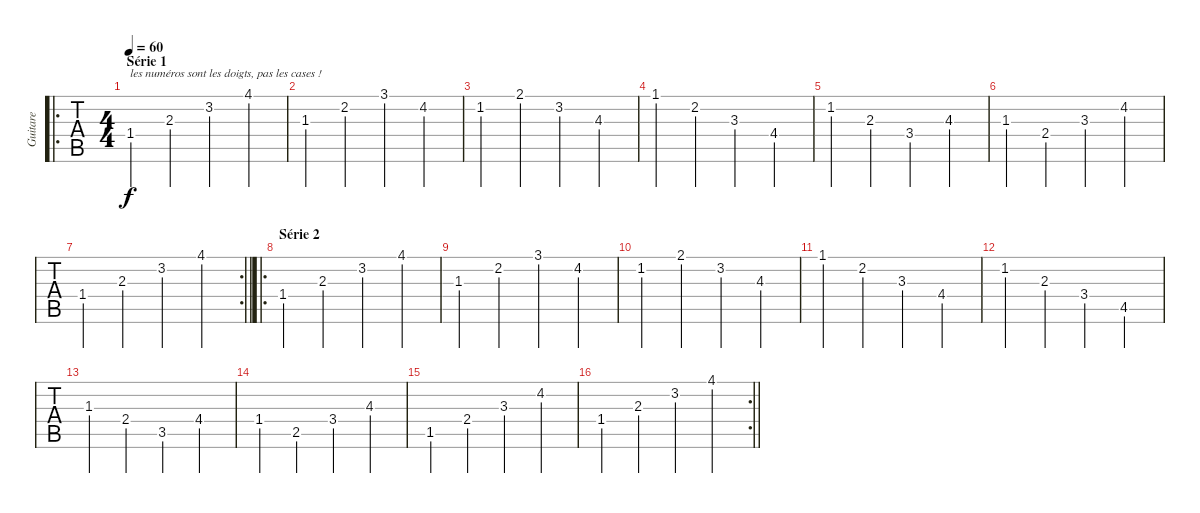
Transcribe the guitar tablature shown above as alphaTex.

\track ("Guitare" "Guitare") {instrument acousticguitarsteel}
\staff {tabs}
\tuning (E4 B3 G3 D3 A2 E2) {hide}
\ro
\ts (4 4)
\section ("" "Série 1")
\tempo 60
\clef g2
\ks c
1.4.4{txt "les numéros sont les doigts, pas les cases !" dy f instrument acousticguitarsteel} 2.3.4 3.2.4 4.1.4 |
1.3.4 2.2.4 3.1.4 4.2.4 |
1.2.4 2.1.4 3.2.4 4.3.4 |
1.1.4 2.2.4 3.3.4 4.4.4 |
1.2.4 2.3.4 3.4.4 4.3.4 |
1.3.4 2.4.4 3.3.4 4.2.4 |
\rc 2
\barLineRight lightlight
1.4.4 2.3.4 3.2.4 4.1.4 |
\ro
\section ("" "Série 2")
1.4.4 2.3.4 3.2.4 4.1.4 |
1.3.4 2.2.4 3.1.4 4.2.4 |
1.2.4 2.1.4 3.2.4 4.3.4 |
1.1.4 2.2.4 3.3.4 4.4.4 |
1.2.4 2.3.4 3.4.4 4.5.4 |
1.3.4 2.4.4 3.5.4 4.4.4 |
1.4.4 2.5.4 3.4.4 4.3.4 |
1.5.4 2.4.4 3.3.4 4.2.4 |
\rc 2
\barLineRight lightlight
1.4.4 2.3.4 3.2.4 4.1.4
